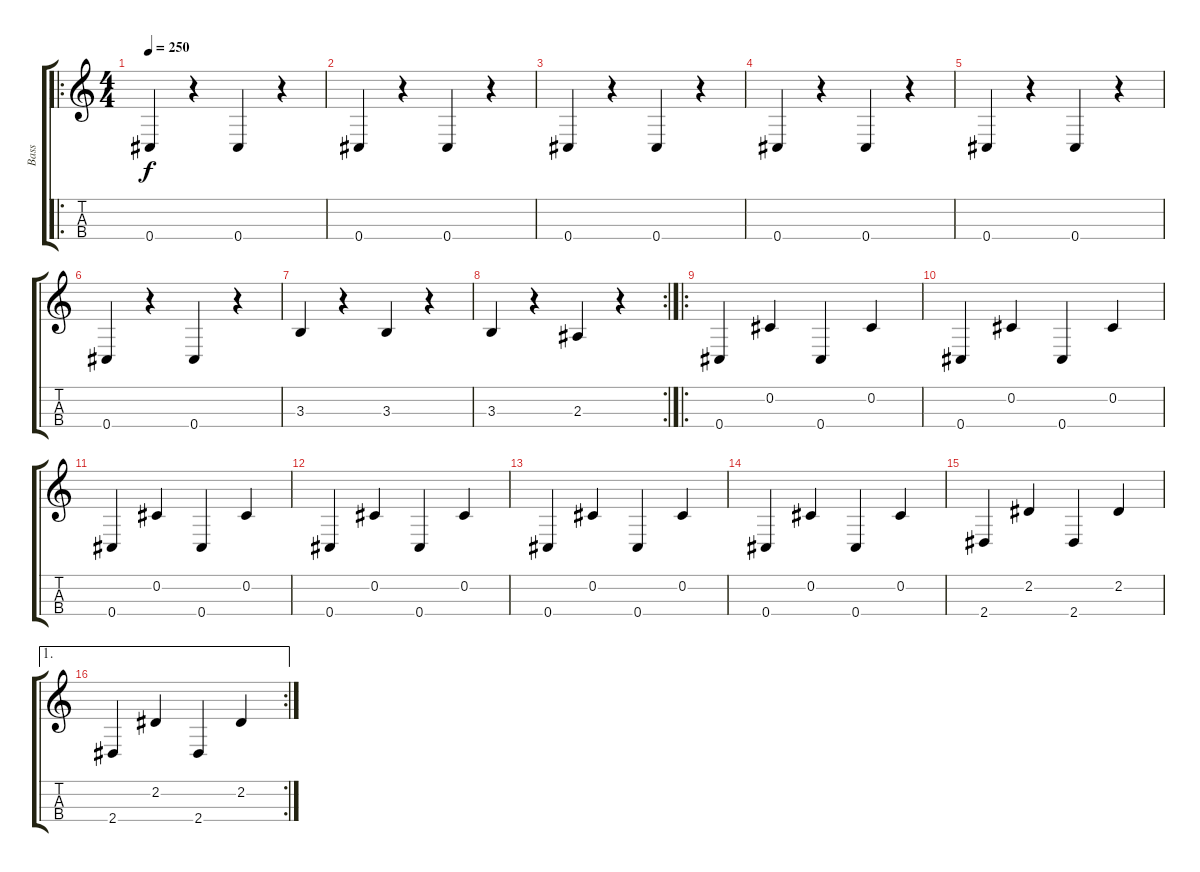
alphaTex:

\track ("Bass" "Bass") {instrument electricbasspick}
\staff {score tabs}
\tuning (Gb3 Db3 Ab2 Db2) {hide}
\ro
\ts (4 4)
\tempo 250
\clef g2
\ks c
0.4.4{dy f} r.4 0.4.4 r.4 |
0.4.4 r.4 0.4.4 r.4 |
0.4.4 r.4 0.4.4 r.4 |
0.4.4 r.4 0.4.4 r.4 |
0.4.4 r.4 0.4.4 r.4 |
0.4.4 r.4 0.4.4 r.4 |
3.3.4 r.4 3.3.4 r.4 |
\rc 2
3.3.4 r.4 2.3.4 r.4 |
\ro
0.4.4 0.2.4 0.4.4 0.2.4 |
0.4.4 0.2.4 0.4.4 0.2.4 |
0.4.4 0.2.4 0.4.4 0.2.4 |
0.4.4 0.2.4 0.4.4 0.2.4 |
0.4.4 0.2.4 0.4.4 0.2.4 |
0.4.4 0.2.4 0.4.4 0.2.4 |
2.4.4 2.2.4 2.4.4 2.2.4 |
\ae 1
\rc 2
2.4.4 2.2.4 2.4.4 2.2.4
